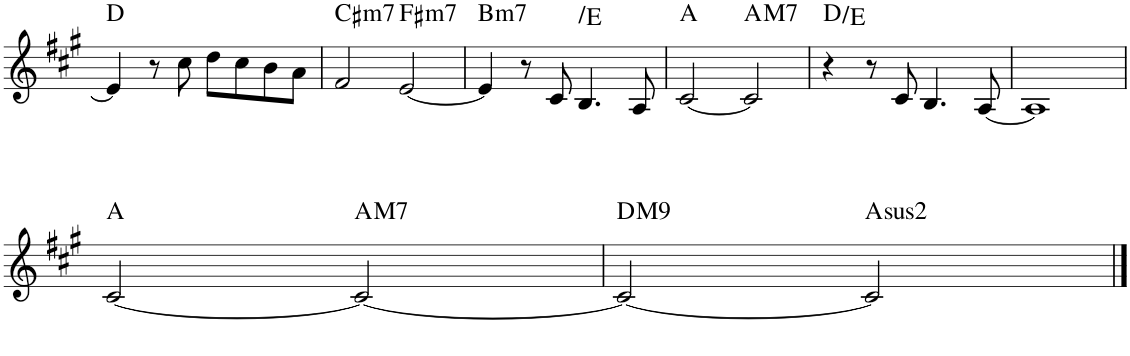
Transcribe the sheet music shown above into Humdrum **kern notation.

**kern	**harte
*part1	*part1
*staff1	*
*I"Piano	*
*I'Pno.	*
!!LO:PB:g=z
*clefG2	*
*k[f#c#g#]	*
*M4/4	*
=36	=36
4e/]	D:maj
8r	.
8cc#\	.
8dd\L	.
8cc#\	.
8b\	.
8a\J	.
=37	=37
!	!LO:H:kt=m7
2f#/	C#:min7
!	!LO:H:kt=m7
[2e/	F#:min7
=38	=38
!	!LO:H:kt=m7
4e/]	B:min7
8r	.
8c#/	.
!	!LO:H:kt=N.C.
4.B/	N
8A/	.
=39	=39
[2c#/	A:maj
!	!LO:H:kt=M7
2c#/]	A:maj7
=40	=40
4r	D:maj/2
8r	.
8c#/	.
4.B/	.
[8A/	.
=41	=41
1A]	.
!!LO:LB:g=z
=42	=42
[2c#/	A:maj
!	!LO:H:kt=M7
2c#/_	A:maj7
=43	=43
!	!LO:H:kt=M9
2c#/_	D:maj9
!	!LO:H:kt=2
2c#/]	A:(1,2,5)
==	==
*-	*-
